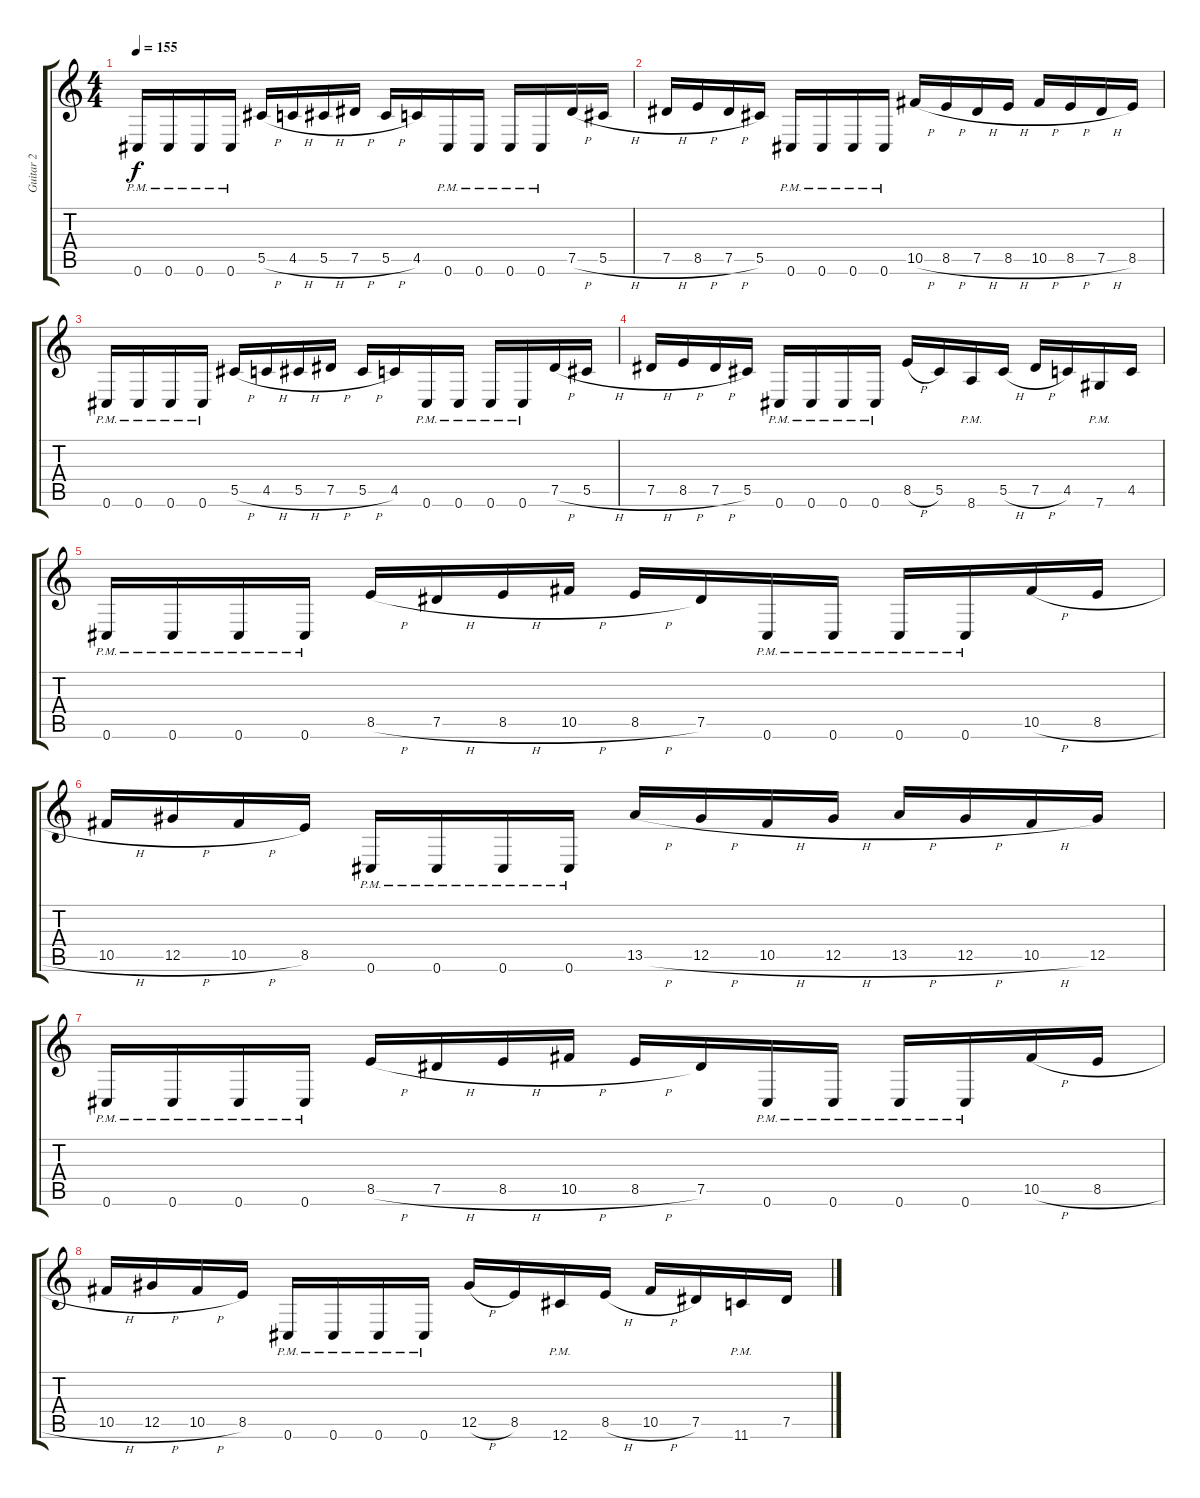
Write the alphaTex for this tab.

\track ("Guitar 2" "Guitar 2") {instrument distortionguitar}
\staff {score tabs}
\tuning (Eb4 Bb3 Gb3 Db3 Ab2 Db2) {hide}
\ts (4 4)
\tempo 155
\clef g2
\ks c
0.6{pm}.16{dy f} 0.6{pm}.16 0.6{pm}.16 0.6{pm}.16 5.5{h}.16 4.5{h}.16 5.5{h}.16 7.5{h}.16 5.5{h}.16 4.5.16 0.6{pm}.16 0.6{pm}.16 0.6{pm}.16 0.6{pm}.16 7.5{h}.16 5.5{h}.16 |
7.5{h}.16 8.5{h}.16 7.5{h}.16 5.5.16 0.6{pm}.16 0.6{pm}.16 0.6{pm}.16 0.6{pm}.16 10.5{h}.16 8.5{h}.16 7.5{h}.16 8.5{h}.16 10.5{h}.16 8.5{h}.16 7.5{h}.16 8.5.16 |
0.6{pm}.16 0.6{pm}.16 0.6{pm}.16 0.6{pm}.16 5.5{h}.16 4.5{h}.16 5.5{h}.16 7.5{h}.16 5.5{h}.16 4.5.16 0.6{pm}.16 0.6{pm}.16 0.6{pm}.16 0.6{pm}.16 7.5{h}.16 5.5{h}.16 |
7.5{h}.16 8.5{h}.16 7.5{h}.16 5.5.16 0.6{pm}.16 0.6{pm}.16 0.6{pm}.16 0.6{pm}.16 8.5{h}.16 5.5.16 8.6{pm}.16 5.5{h}.16 7.5{h}.16 4.5.16 7.6{pm}.16 4.5.16 |
0.6{pm}.16 0.6{pm}.16 0.6{pm}.16 0.6{pm}.16 8.5{h}.16 7.5{h}.16 8.5{h}.16 10.5{h}.16 8.5{h}.16 7.5.16 0.6{pm}.16 0.6{pm}.16 0.6{pm}.16 0.6{pm}.16 10.5{h}.16 8.5{h}.16 |
10.5{h}.16 12.5{h}.16 10.5{h}.16 8.5.16 0.6{pm}.16 0.6{pm}.16 0.6{pm}.16 0.6{pm}.16 13.5{h}.16 12.5{h}.16 10.5{h}.16 12.5{h}.16 13.5{h}.16 12.5{h}.16 10.5{h}.16 12.5.16 |
0.6{pm}.16 0.6{pm}.16 0.6{pm}.16 0.6{pm}.16 8.5{h}.16 7.5{h}.16 8.5{h}.16 10.5{h}.16 8.5{h}.16 7.5.16 0.6{pm}.16 0.6{pm}.16 0.6{pm}.16 0.6{pm}.16 10.5{h}.16 8.5{h}.16 |
10.5{h}.16 12.5{h}.16 10.5{h}.16 8.5.16 0.6{pm}.16 0.6{pm}.16 0.6{pm}.16 0.6{pm}.16 12.5{h}.16 8.5.16 12.6{pm}.16 8.5{h}.16 10.5{h}.16 7.5.16 11.6{pm}.16 7.5.16
